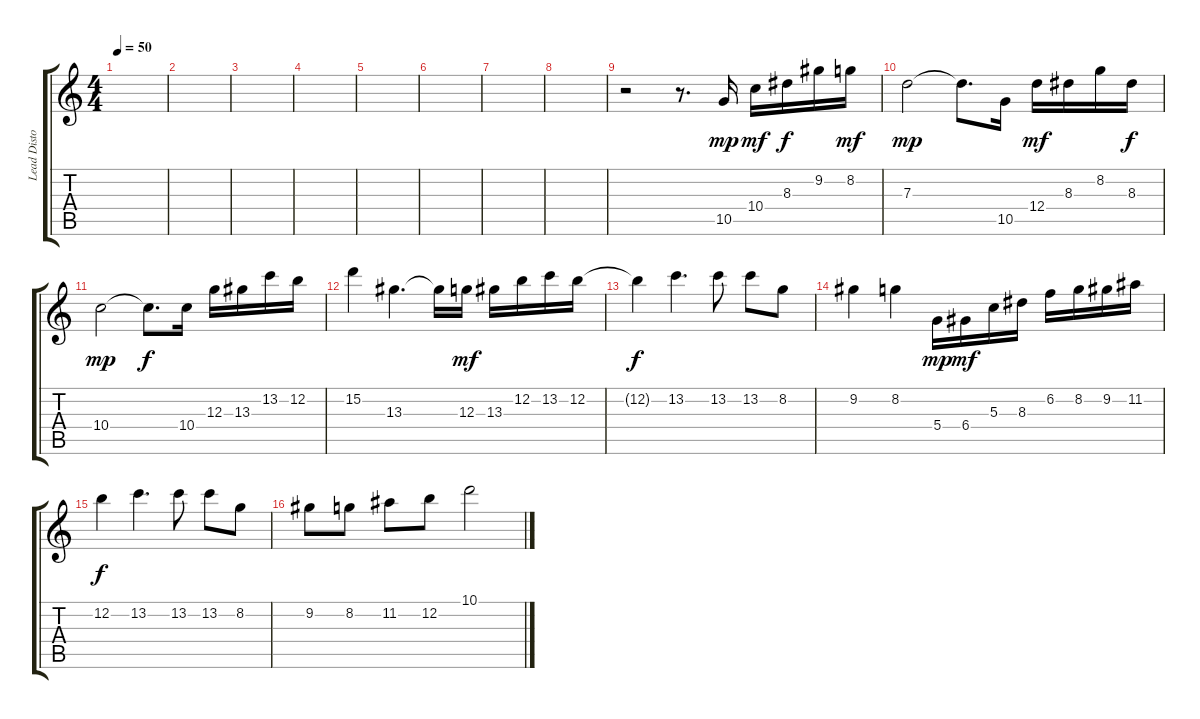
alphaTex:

\track ("Lead Distortion Guitar" "Lead Disto") {instrument distortionguitar}
\staff {score tabs}
\tuning (E4 B3 G3 D3 A2 E2) {hide}
\ts (4 4)
\tempo 50
\clef g2
\ks c
|
|
|
|
|
|
|
|
r.2 r.8{d} 10.5.16{dy mp} 10.4.16{dy mf} 8.3.16{dy f} 9.2.16 8.2.16{dy mf} |
7.3.2{dy mp} 7.3{t}.8{d} 10.5.16 12.4.16{dy mf} 8.3.16 8.2.16 8.3.16{dy f} |
10.4.2{dy mp} 10.4{t}.8{d dy f} 10.4.16 12.3.16 13.3.16 13.2.16 12.2.16 |
15.2.4 13.3.4{d} 13.3{t}.16 12.3.16{dy mf} 13.3.16 12.2.16 13.2.16 12.2.16 |
12.2{t}.4{dy f} 13.2.4{d} 13.2.8 13.2.8 8.2.8 |
9.2.4 8.2.4 5.4.16{dy mp} 6.4.16{dy mf} 5.3.16 8.3.16 6.2.16 8.2.16 9.2.16 11.2.16 |
12.2.4{dy f} 13.2.4{d} 13.2.8 13.2.8 8.2.8 |
9.2.8 8.2.8 11.2.8 12.2.8 10.1.2
